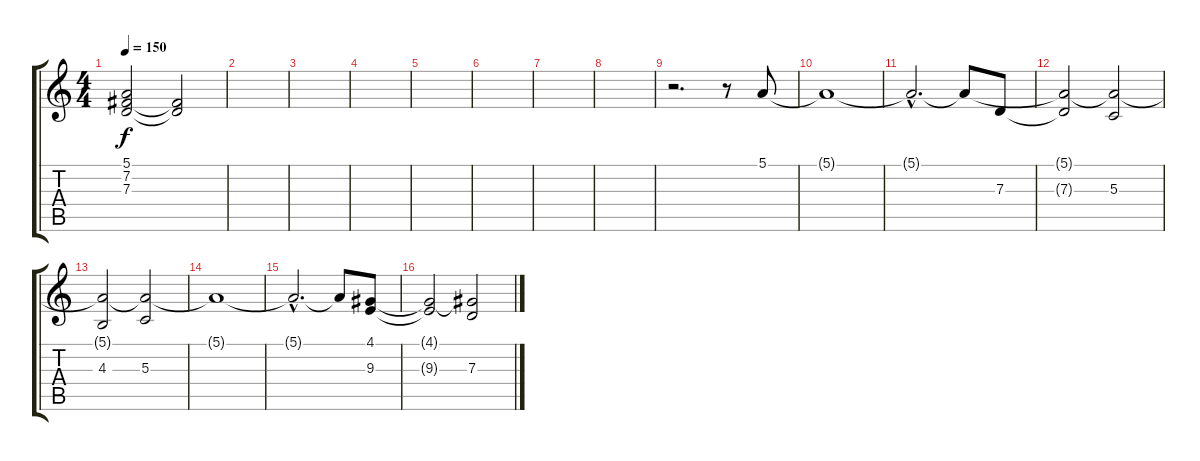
\track "" {instrument pad2warm}
\staff {score tabs}
\tuning (E4 B3 G3 D3 A2 E2) {hide}
\ts (4 4)
\tempo 150
\clef g2
\ks c
(5.1 7.2 7.3).2{dy f} (7.2{t} 7.3{t}).2 |
|
|
|
|
|
|
|
r.2{d} r.8 5.1.8 |
5.1{t}.1 |
5.1{hac t}.2{d} 5.1{t}.8 7.3.8 |
(5.1{t} 7.3{t}).2 (5.1{t} 5.3).2 |
(5.1{t} 4.3).2 (5.1{t} 5.3).2 |
5.1{t}.1 |
5.1{hac t}.2{d} 5.1{t}.8 (4.1 9.3).8 |
(4.1{t} 9.3{t}).2 (4.1{t} 7.3).2
